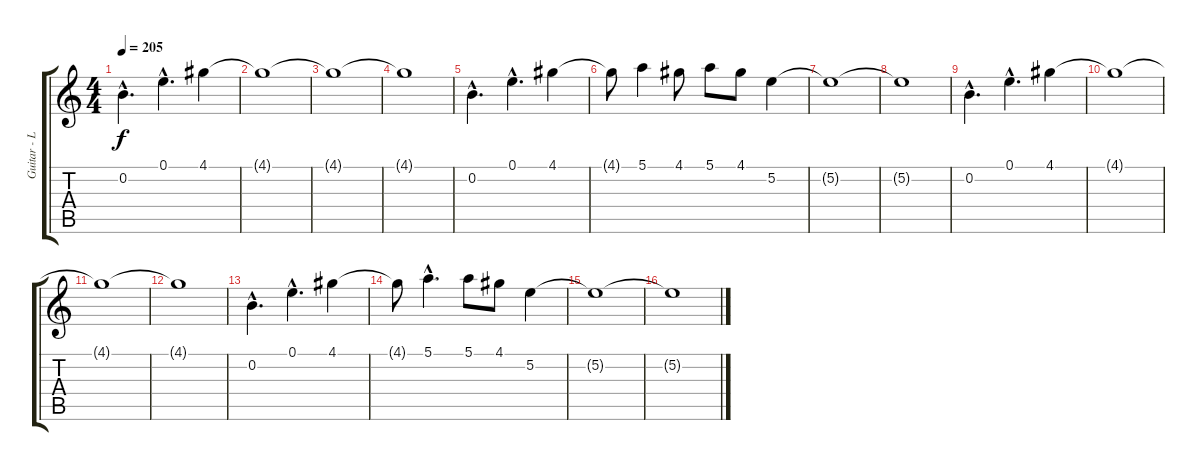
\track ("Guitar - Lead" "Guitar - L") {instrument distortionguitar}
\staff {score tabs}
\tuning (E4 B3 G3 D3 A2 E2) {hide}
\ts (4 4)
\tempo 205
\clef g2
\ks c
0.2{hac}.4{d dy f} 0.1{hac}.4{d} 4.1.4 |
4.1{t}.1 |
4.1{t}.1 |
4.1{t}.1 |
0.2{hac}.4{d} 0.1{hac}.4{d} 4.1.4 |
4.1{t}.8 5.1.4 4.1.8 5.1.8 4.1.8 5.2.4 |
5.2{t}.1 |
5.2{t}.1 |
0.2{hac}.4{d} 0.1{hac}.4{d} 4.1.4 |
4.1{t}.1 |
4.1{t}.1 |
4.1{t}.1 |
0.2{hac}.4{d} 0.1{hac}.4{d} 4.1.4 |
4.1{t}.8 5.1{hac}.4{d} 5.1.8 4.1.8 5.2.4 |
5.2{t}.1 |
5.2{t}.1
